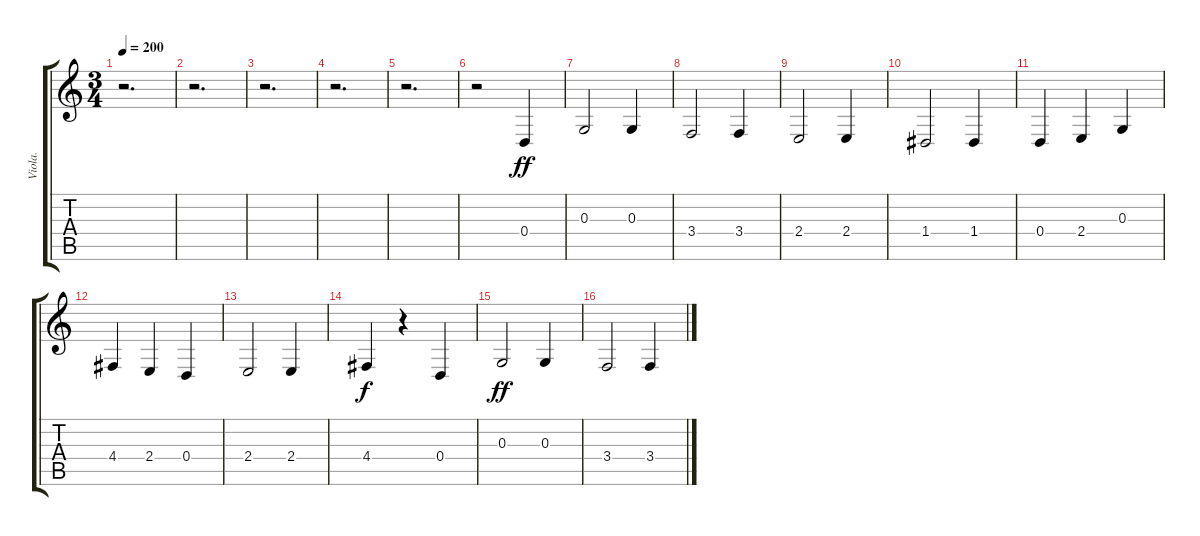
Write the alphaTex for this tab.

\track ("Viola." "Viola.") {instrument stringensemble2}
\staff {score tabs}
\tuning (E4 B3 G3 D3 A2 E2) {hide}
\ts (3 4)
\tempo 200
\clef g2
\ks c
r.2{d dy f} |
r.2{d} |
r.2{d} |
r.2{d} |
r.2{d} |
r.2 0.4.4{dy ff instrument stringensemble1} |
0.3.2 0.3.4 |
3.4.2 3.4.4 |
2.4.2 2.4.4 |
1.4.2 1.4.4 |
0.4.4 2.4.4 0.3.4 |
4.4.4 2.4.4 0.4.4 |
2.4.2 2.4.4 |
4.4.4{dy f} r.4 0.4.4 |
0.3.2{dy ff} 0.3.4 |
3.4.2 3.4.4
